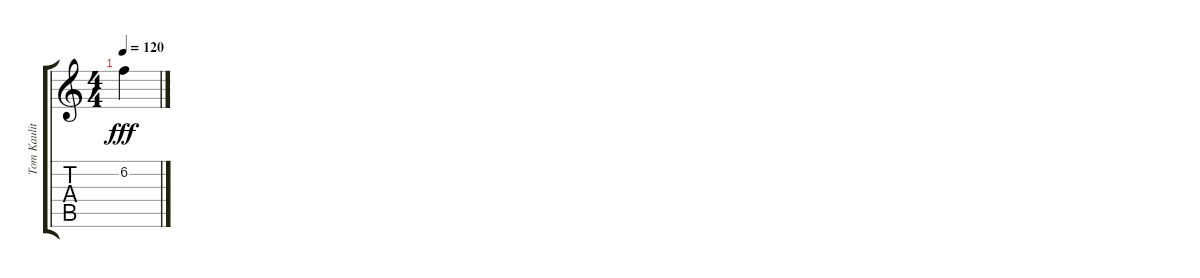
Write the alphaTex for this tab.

\track ("Tom Kaulitz 2" "Tom Kaulit") {instrument overdrivenguitar}
\staff {score tabs}
\tuning (E4 B3 G3 D3 A2 E2) {hide}
\ts (4 4)
\tempo 120
\clef g2
\ks c
6.2.4{dy fff}
